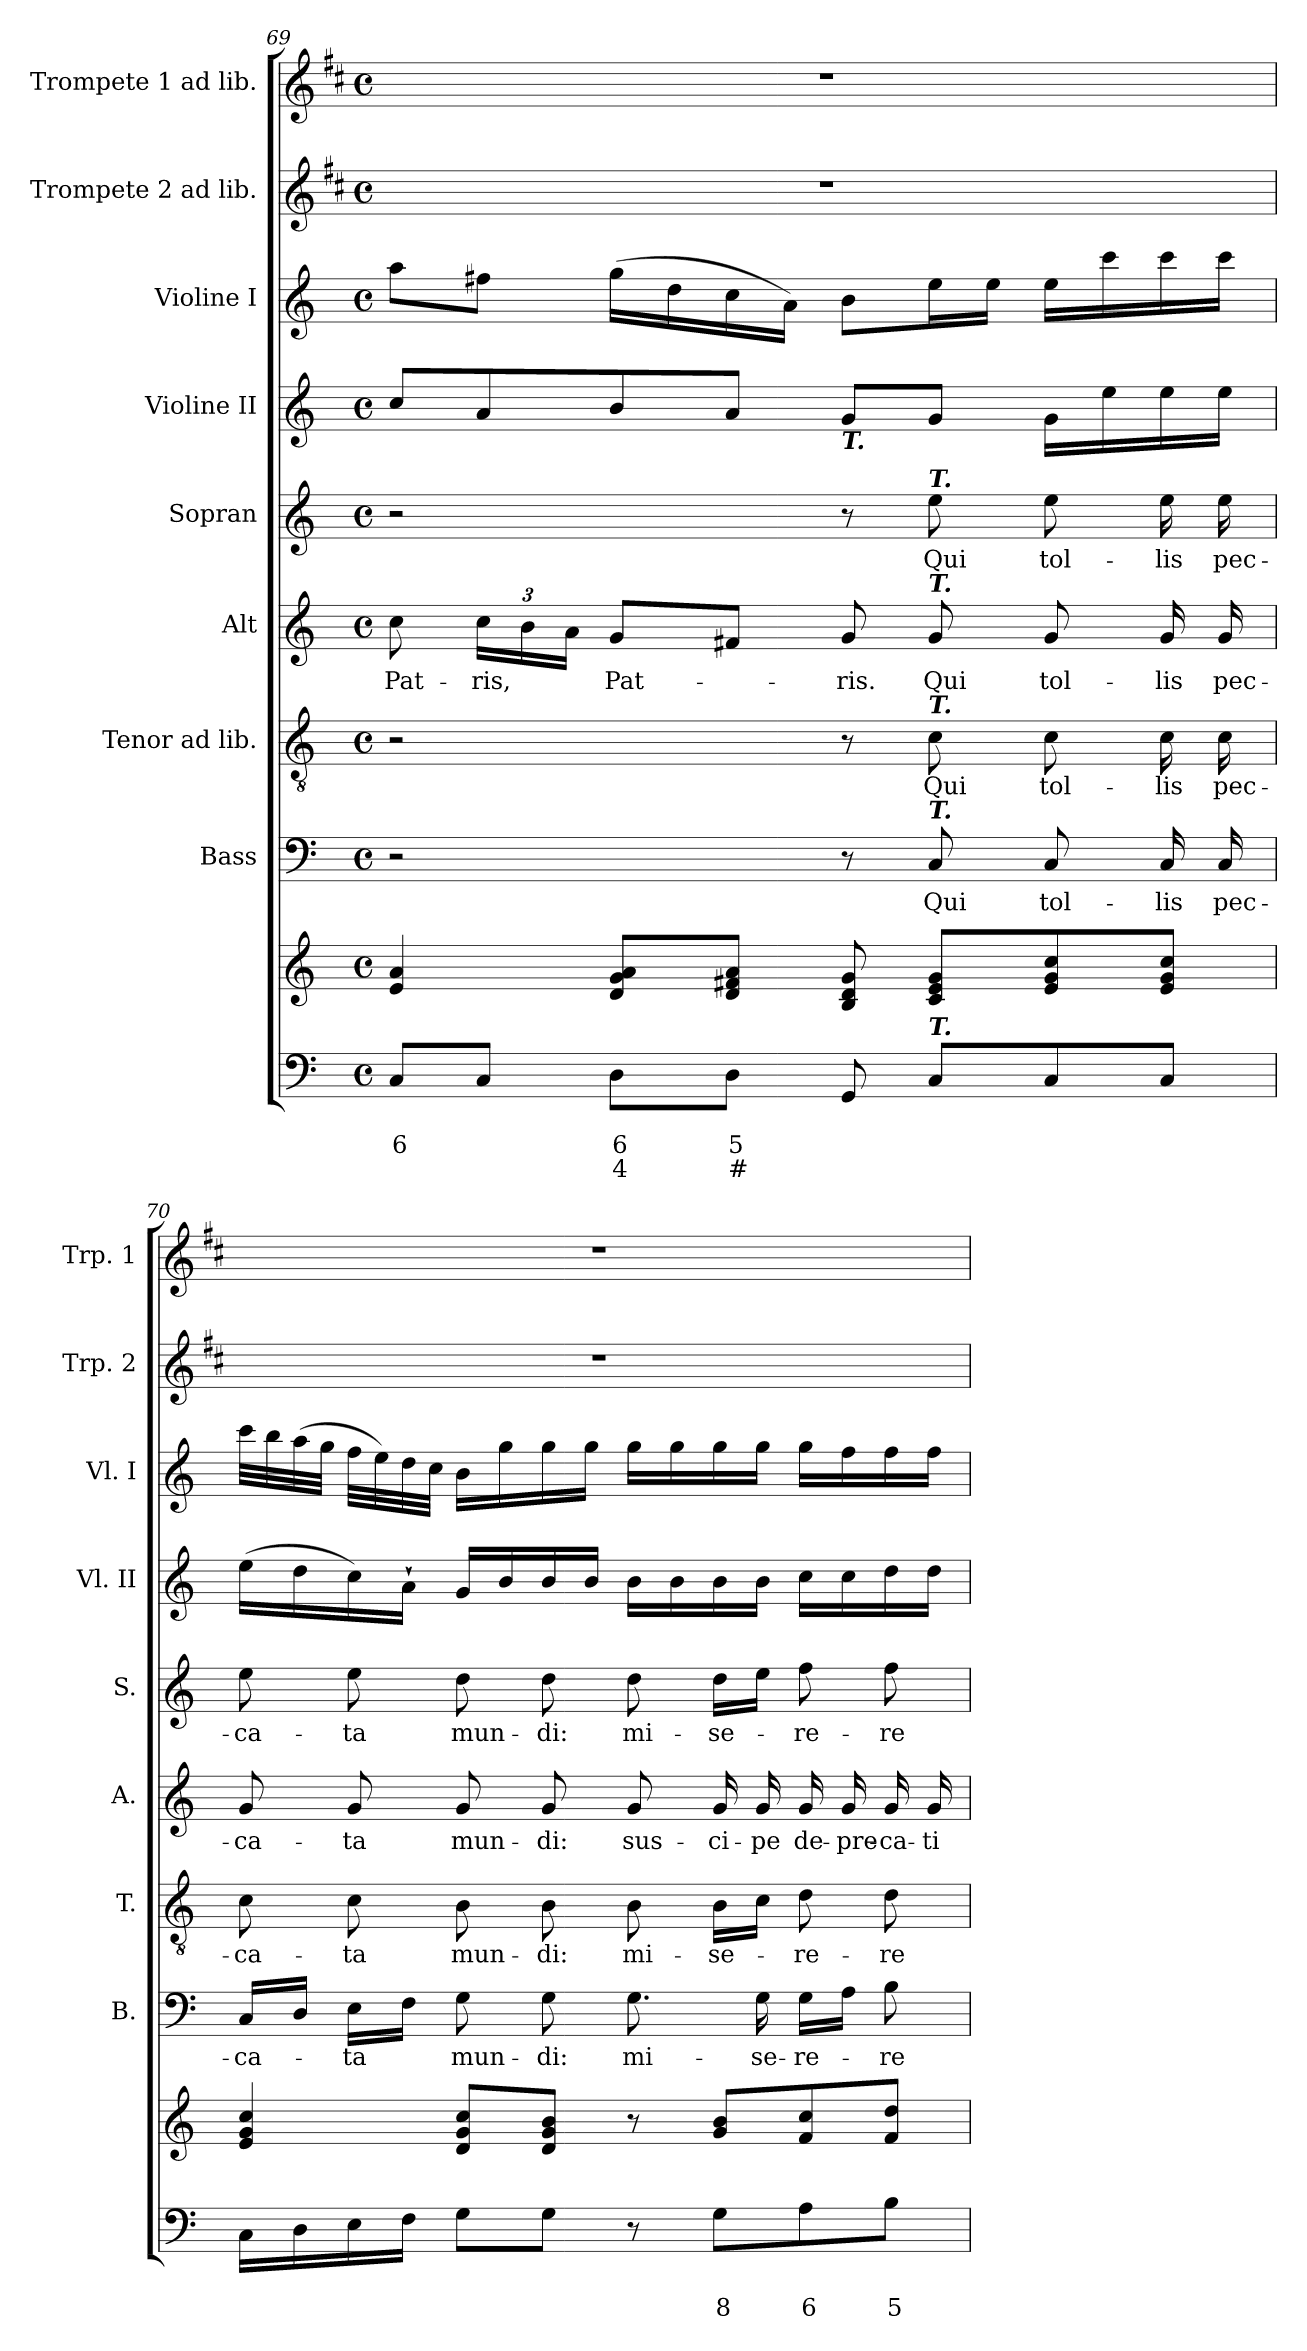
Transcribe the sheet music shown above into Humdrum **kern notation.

**kern	**text	**text	**text	**kern	**kern	**text	**kern	**text	**kern	**text	**kern	**text	**kern	**kern	**kern	**kern
*part9	*part9	*part9	*part9	*part9	*part8	*part8	*part7	*part7	*part6	*part6	*part5	*part5	*part4	*part3	*part2	*part1
*staff10	*staff10	*staff10	*staff10	*staff9	*staff8	*staff8	*staff7	*staff7	*staff6	*staff6	*staff5	*staff5	*staff4	*staff3	*staff2	*staff1
*	*	*	*	*	*I"Bass	*	*I"Tenor ad lib.	*	*I"Alt	*	*I"Sopran	*	*I"Violine II	*I"Violine I	*I"Trompete 2 ad lib.	*I"Trompete 1 ad lib.
*	*	*	*	*	*I'B.	*	*I'T.	*	*I'A.	*	*I'S.	*	*I'Vl. II	*I'Vl. I	*I'Trp. 2	*I'Trp. 1
*clefF4	*	*	*	*clefG2	*clefF4	*	*clefGv2	*	*clefG2	*	*clefG2	*	*clefG2	*clefG2	*clefG2	*clefG2
*	*	*	*	*	*	*	*	*	*	*	*	*	*	*	*ITrd1c2	*ITrd1c2
*k[]	*	*	*	*k[]	*k[]	*	*k[]	*	*k[]	*	*k[]	*	*k[]	*k[]	*k[]	*k[]
*C:	*	*	*	*C:	*C:	*	*C:	*	*C:	*	*C:	*	*C:	*C:	*C:	*C:
*M4/4	*	*	*	*M4/4	*M4/4	*	*M4/4	*	*M4/4	*	*M4/4	*	*M4/4	*M4/4	*M4/4	*M4/4
*met(c)	*	*	*	*met(c)	*met(c)	*	*met(c)	*	*met(c)	*	*met(c)	*	*met(c)	*met(c)	*met(c)	*met(c)
=69	=69	=69	=69	=69	=69	=69	=69	=69	=69	=69	=69	=69	=69	=69	=69	=69
!	!	!LO:LY:b	!	!	!	!	!	!	!	!LO:LY:b	!	!	!	!	!	!
8C/L	.	6	.	4e/ 4a/	2r	.	2r	.	8cc\	Pat-	2r	.	8cc/L	8aa\L	1r	1r
!	!	!LO:LY:b	!	!	!	!	!	!	!	!LO:LY:b	!	!	!	!	!	!
8C/J	.	_	.	.	.	.	.	.	24cc\LL	-ris,	.	.	8a/	8ff#X\J	.	.
.	.	.	.	.	.	.	.	.	24b\	.	.	.	.	.	.	.
.	.	.	.	.	.	.	.	.	24a\JJ	.	.	.	.	.	.	.
!	!	!LO:LY:b	!LO:LY:b	!	!	!	!	!	!	!LO:LY:b	!	!	!	!	!	!
8D\L	.	6	4	8d/ 8g/ 8a/L	.	.	.	.	8g/L	Pat-	.	.	8b/	(>16gg\LL	.	.
.	.	.	.	.	.	.	.	.	.	.	.	.	.	16dd\	.	.
!	!	!LO:LY:b	!LO:LY:b	!	!	!	!	!	!	!	!	!	!	!	!	!
8D\J	.	5	#	8d/ 8f#X/ 8a/J	.	.	.	.	8f#X/J	.	.	.	8a/J	16cc\	.	.
.	.	.	.	.	.	.	.	.	.	.	.	.	.	16a\JJ)	.	.
!	!	!	!	!	!	!	!	!	!	!	!	!	!LO:TX:b:Bi:t=T.	!	!	!
!	!	!	!	!	!	!	!	!	!	!LO:LY:b	!	!	!	!	!	!
8GG/	.	.	.	8B/ 8d/ 8g/	8r	.	8r	.	8g/	-ris.	8r	.	8g/L	8b\L	.	.
!	!	!	!	!	!	!	!	!	!	!	!LO:TX:a:Bi:t=T.	!	!	!	!	!
!	!	!	!	!	!	!	!	!	!LO:TX:a:Bi:t=T.	!	!	!	!	!	!	!
!	!	!	!	!	!	!	!LO:TX:a:Bi:t=T.	!	!	!	!	!	!	!	!	!
!	!	!	!	!	!LO:TX:a:Bi:t=T.	!	!	!	!	!	!	!	!	!	!	!
!LO:TX:a:Bi:t=T.	!	!	!	!	!	!	!	!	!	!	!	!	!	!	!	!
!	!	!	!	!	!	!LO:LY:b	!	!LO:LY:b	!	!LO:LY:b	!	!LO:LY:b	!	!	!	!
8C/L	.	.	.	8c/ 8e/ 8g/L	8C/	Qui	8c\	Qui	8g/	Qui	8ee\	Qui	8g/J	16ee\L	.	.
.	.	.	.	.	.	.	.	.	.	.	.	.	.	16ee\JJ	.	.
!	!	!	!	!	!	!LO:LY:b	!	!LO:LY:b	!	!LO:LY:b	!	!LO:LY:b	!	!	!	!
8C/	.	.	.	8e/ 8g/ 8cc/	8C/	tol-	8c\	tol-	8g/	tol-	8ee\	tol-	16g\LL	16ee\LL	.	.
.	.	.	.	.	.	.	.	.	.	.	.	.	16ee\	16ccc\	.	.
!	!	!	!	!	!	!LO:LY:b	!	!LO:LY:b	!	!LO:LY:b	!	!LO:LY:b	!	!	!	!
8C/J	.	.	.	8e/ 8g/ 8cc/J	16C/	-lis	16c\	-lis	16g/	-lis	16ee\	-lis	16ee\	16ccc\	.	.
!	!	!	!	!	!	!LO:LY:b	!	!LO:LY:b	!	!LO:LY:b	!	!LO:LY:b	!	!	!	!
.	.	.	.	.	16C/	pec-	16c\	pec-	16g/	pec-	16ee\	pec-	16ee\JJ	16ccc\JJ	.	.
=70	=70	=70	=70	=70	=70	=70	=70	=70	=70	=70	=70	=70	=70	=70	=70	=70
!	!	!	!	!	!	!LO:LY:b	!	!LO:LY:b	!	!LO:LY:b	!	!LO:LY:b	!	!	!	!
16C\LL	.	.	.	4e/ 4g/ 4cc/	16C/LL	-ca-	8c\	-ca-	8g/	-ca-	8ee\	-ca-	(>16ee\LL	32ccc\LLL	1r	1r
.	.	.	.	.	.	.	.	.	.	.	.	.	.	32bb\	.	.
16D\	.	.	.	.	16D/JJ	.	.	.	.	.	.	.	16dd\	(>32aa\	.	.
.	.	.	.	.	.	.	.	.	.	.	.	.	.	32gg\JJJ	.	.
!	!	!	!	!	!	!LO:LY:b	!	!LO:LY:b	!	!LO:LY:b	!	!LO:LY:b	!	!	!	!
16E\	.	.	.	.	16E\LL	-ta	8c\	-ta	8g/	-ta	8ee\	-ta	16cc\)	32ff\LLL	.	.
.	.	.	.	.	.	.	.	.	.	.	.	.	.	32ee\)	.	.
16F\JJ	.	.	.	.	16F\JJ	.	.	.	.	.	.	.	16a`>\JJ	32dd\	.	.
.	.	.	.	.	.	.	.	.	.	.	.	.	.	32cc\JJJ	.	.
!	!	!	!	!	!	!LO:LY:b	!	!LO:LY:b	!	!LO:LY:b	!	!LO:LY:b	!	!	!	!
8G\L	.	.	.	8d/ 8g/ 8cc/L	8G\	mun-	8B\	mun-	8g/	mun-	8dd\	mun-	16g/LL	16b\LL	.	.
.	.	.	.	.	.	.	.	.	.	.	.	.	16b/	16gg\	.	.
!	!	!	!	!	!	!LO:LY:b	!	!LO:LY:b	!	!LO:LY:b	!	!LO:LY:b	!	!	!	!
8G\J	.	.	.	8d/ 8g/ 8b/J	8G\	-di:	8B\	-di:	8g/	-di:	8dd\	-di:	16b/	16gg\	.	.
.	.	.	.	.	.	.	.	.	.	.	.	.	16b/JJ	16gg\JJ	.	.
!	!	!	!	!	!	!LO:LY:b	!	!LO:LY:b	!	!LO:LY:b	!	!LO:LY:b	!	!	!	!
8r	.	.	.	8r	8.G\	mi-	8B\	mi-	8g/	sus-	8dd\	mi-	16b\LL	16gg\LL	.	.
.	.	.	.	.	.	.	.	.	.	.	.	.	16b\	16gg\	.	.
!	!	!LO:LY:b	!	!	!	!	!	!LO:LY:b	!	!LO:LY:b	!	!LO:LY:b	!	!	!	!
8G\L	.	8	.	8g/ 8b/L	.	.	16B\LL	-se-	16g/	-ci-	16dd\LL	-se-	16b\	16gg\	.	.
!	!	!	!	!	!	!LO:LY:b	!	!	!	!LO:LY:b	!	!	!	!	!	!
.	.	.	.	.	16G\	-se-	16c\JJ	.	16g/	-pe	16ee\JJ	.	16b\JJ	16gg\JJ	.	.
!	!	!LO:LY:b	!	!	!	!LO:LY:b	!	!LO:LY:b	!	!LO:LY:b	!	!LO:LY:b	!	!	!	!
8A\	.	6	.	8f/ 8cc/	16G\LL	-re-	8d\	-re-	16g/	de-	8ff\	-re-	16cc\LL	16gg\LL	.	.
!	!	!	!	!	!	!	!	!	!	!LO:LY:b	!	!	!	!	!	!
.	.	.	.	.	16A\JJ	.	.	.	16g/	-pre-	.	.	16cc\	16ff\	.	.
!	!	!LO:LY:b	!	!	!	!LO:LY:b	!	!LO:LY:b	!	!LO:LY:b	!	!LO:LY:b	!	!	!	!
8B\J	.	5	.	8f/ 8dd/J	8B\	-re	8d\	-re	16g/	-ca-	8ff\	-re	16dd\	16ff\	.	.
!	!	!	!	!	!	!	!	!	!	!LO:LY:b	!	!	!	!	!	!
.	.	.	.	.	.	.	.	.	16g/	-ti-	.	.	16dd\JJ	16ff\JJ	.	.
=	=	=	=	=	=	=	=	=	=	=	=	=	=	=	=	=
*-	*-	*-	*-	*-	*-	*-	*-	*-	*-	*-	*-	*-	*-	*-	*-	*-
